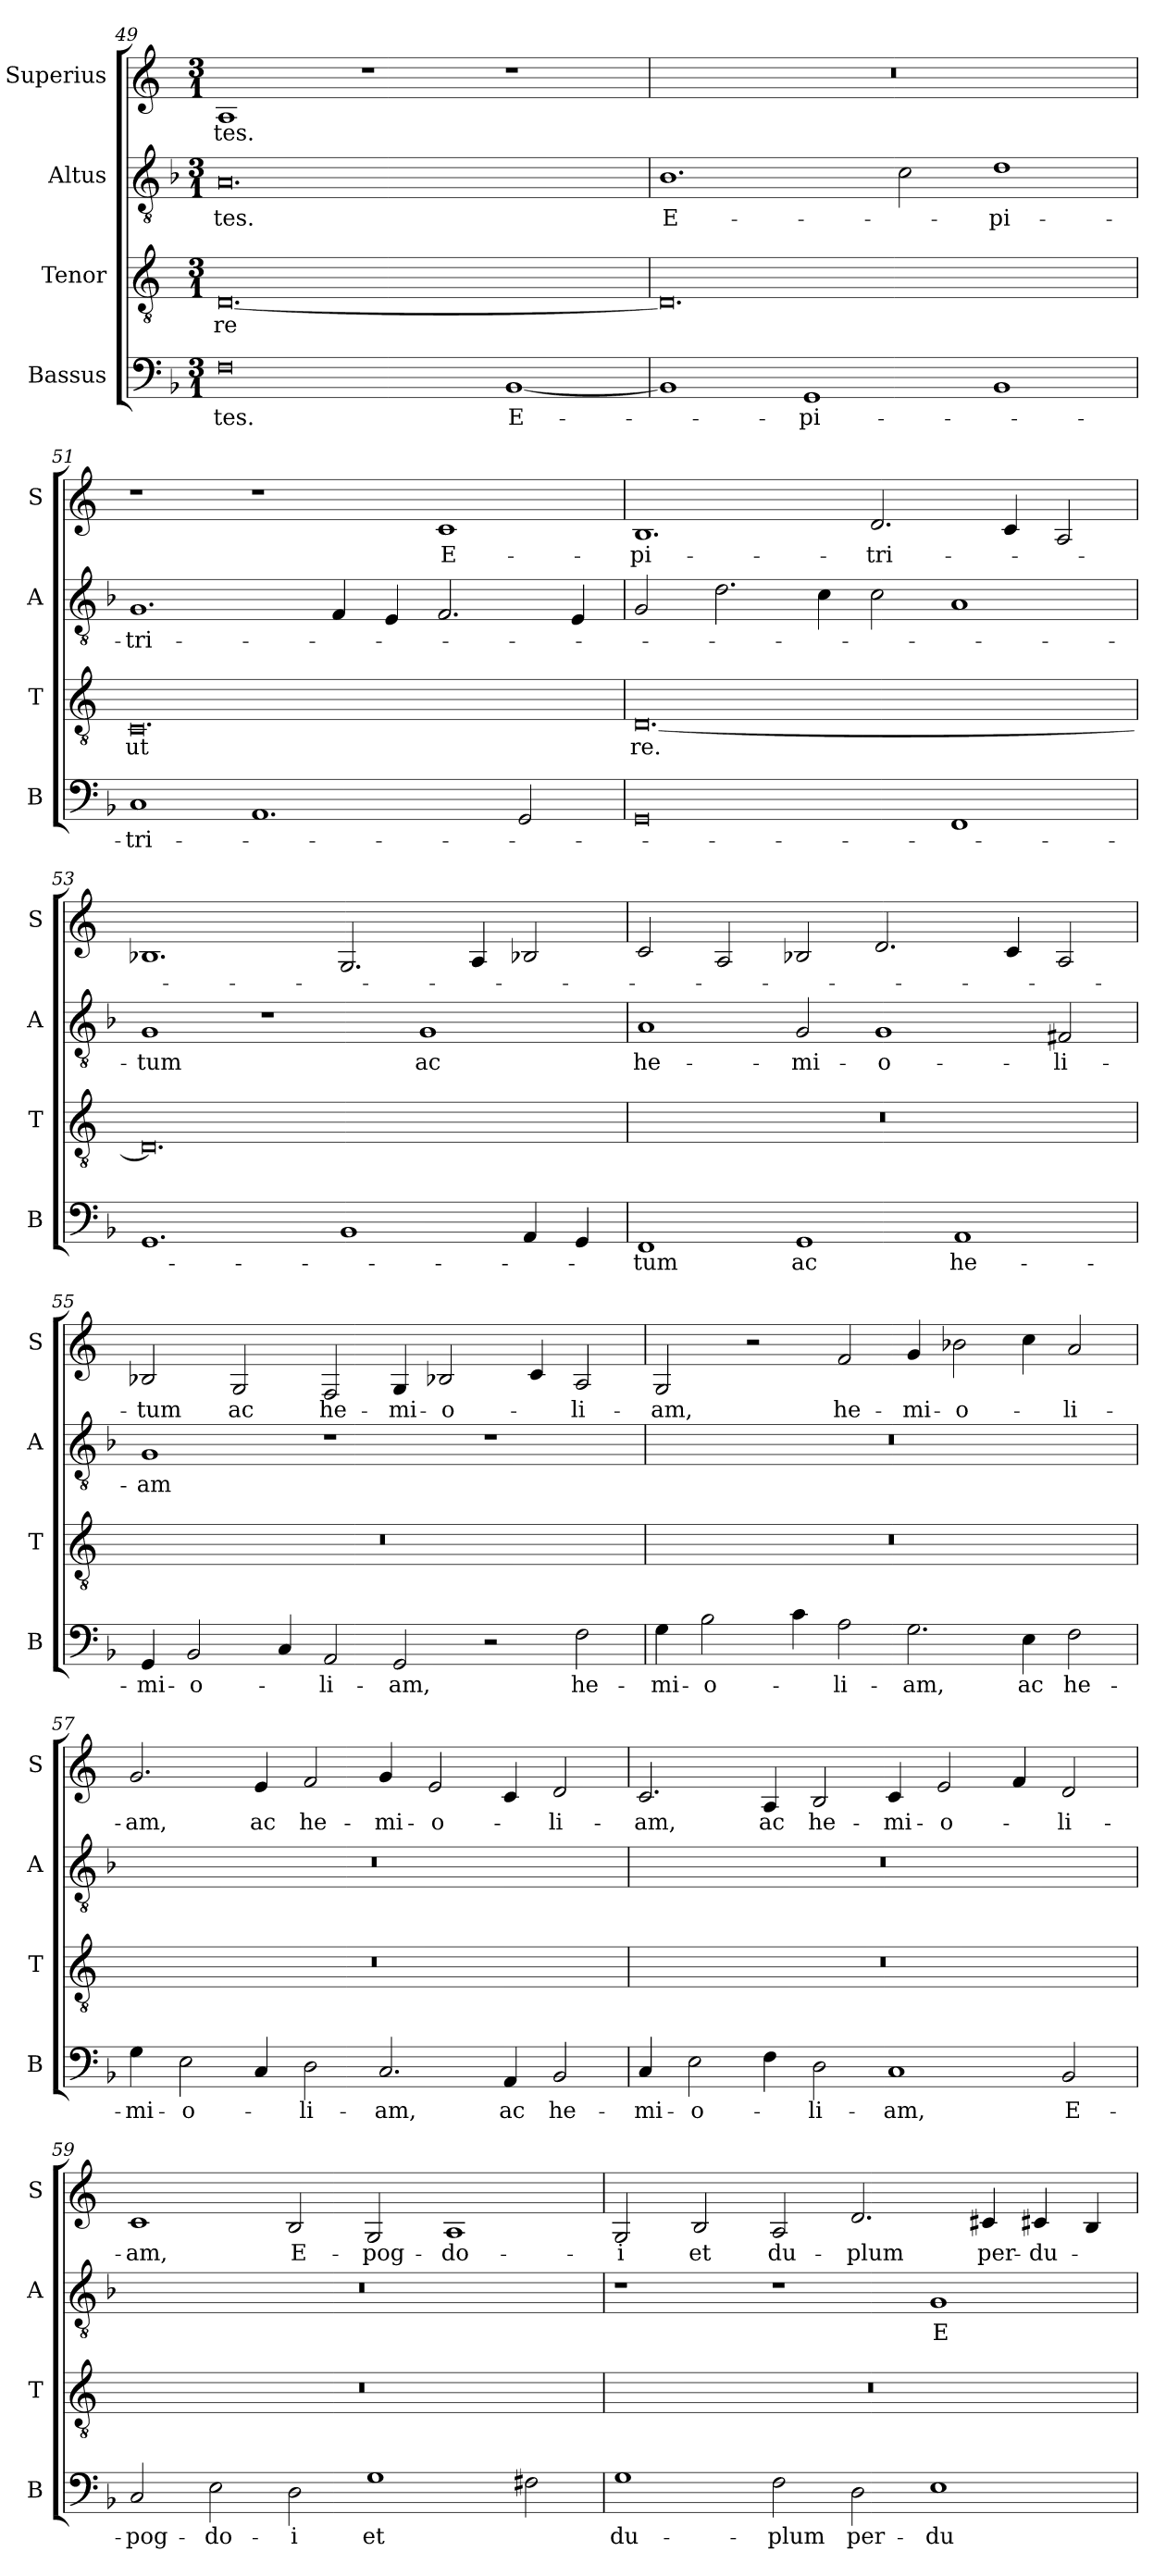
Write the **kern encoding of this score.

**kern	**text	**kern	**text	**kern	**text	**kern	**text
*part4	*part4	*part3	*part3	*part2	*part2	*part1	*part1
*staff4	*staff4	*staff3	*staff3	*staff2	*staff2	*staff1	*staff1
*I"Bassus	*	*I"Tenor	*	*I"Altus	*	*I"Superius	*
*I'B	*	*I'T	*	*I'A	*	*I'S	*
*clefF4	*	*clefGv2	*	*clefGv2	*	*clefG2	*
*k[b-]	*	*k[]	*	*k[b-]	*	*k[]	*
*M3/1	*	*M3/1	*	*M3/1	*	*M3/1	*
=49	=49	=49	=49	=49	=49	=49	=49
0F	-tes.	[0.D	re	0.A	-tes.	1A	-tes.
.	.	.	.	.	.	1r	.
[1BB-	E-	.	.	.	.	1r	.
=50	=50	=50	=50	=50	=50	=50	=50
1BB-]	.	0.D]	.	1.B-	E-	0.r	.
1GG	-pi-	.	.	.	.	.	.
.	.	.	.	2c	.	.	.
1BB-	.	.	.	1d	-pi-	.	.
=51	=51	=51	=51	=51	=51	=51	=51
1C	-tri-	0.C	ut	1.G	-tri-	1r	.
1.AA	.	.	.	.	.	1r	.
.	.	.	.	4F	.	.	.
.	.	.	.	4E	.	.	.
.	.	.	.	2.F	.	1c	E-
2GG	.	.	.	.	.	.	.
.	.	.	.	4E	.	.	.
=52	=52	=52	=52	=52	=52	=52	=52
0GG	.	[0.D	re.	2G	.	1.B	-pi-
.	.	.	.	2.d	.	.	.
.	.	.	.	4c	.	.	.
.	.	.	.	2c	.	2.d	-tri-
1FF	.	.	.	1A	.	.	.
.	.	.	.	.	.	4c	.
.	.	.	.	.	.	2A	.
=53	=53	=53	=53	=53	=53	=53	=53
1.GG	.	0.D]	.	1G	-tum	1.B-X	.
.	.	.	.	1r	.	.	.
1BB-	.	.	.	.	.	2.G	.
.	.	.	.	1G	ac	.	.
.	.	.	.	.	.	4A	.
4AA	.	.	.	.	.	2B-X	.
4GG	.	.	.	.	.	.	.
=54	=54	=54	=54	=54	=54	=54	=54
1FF	-tum	0.r	.	1A	he-	2c	.
.	.	.	.	.	.	2A	.
1GG	ac	.	.	2G	-mi-	2B-X	.
.	.	.	.	1G	-o-	2.d	.
1AA	he-	.	.	.	.	.	.
.	.	.	.	.	.	4c	.
.	.	.	.	2F#X	-li-	2A	.
=55	=55	=55	=55	=55	=55	=55	=55
4GG	-mi-	0.r	.	1G	-am	2B-X	-tum
2BB-	-o-	.	.	.	.	.	.
.	.	.	.	.	.	2G	ac
4C	.	.	.	.	.	.	.
2AA	-li-	.	.	1r	.	2F	he-
2GG	-am,	.	.	.	.	4G	-mi-
.	.	.	.	.	.	2B-X	-o-
2r	.	.	.	1r	.	.	.
.	.	.	.	.	.	4c	.
2F	he-	.	.	.	.	2A	-li-
=56	=56	=56	=56	=56	=56	=56	=56
4G	-mi-	0.r	.	0.r	.	2G	-am,
2B-	-o-	.	.	.	.	.	.
.	.	.	.	.	.	2r	.
4c	.	.	.	.	.	.	.
2A	-li-	.	.	.	.	2f	he-
2.G	-am,	.	.	.	.	4g	-mi-
.	.	.	.	.	.	2b-X	-o-
4E	ac	.	.	.	.	4cc	.
2F	he-	.	.	.	.	2a	-li-
=57	=57	=57	=57	=57	=57	=57	=57
4G	-mi-	0.r	.	0.r	.	2.g	-am,
2E	-o-	.	.	.	.	.	.
4C	.	.	.	.	.	4e	ac
2D	-li-	.	.	.	.	2f	he-
2.C	-am,	.	.	.	.	4g	-mi-
.	.	.	.	.	.	2e	-o-
4AA	ac	.	.	.	.	4c	.
2BB-	he-	.	.	.	.	2d	-li-
=58	=58	=58	=58	=58	=58	=58	=58
4C	-mi-	0.r	.	0.r	.	2.c	-am,
2E	-o-	.	.	.	.	.	.
4F	.	.	.	.	.	4A	ac
2D	-li-	.	.	.	.	2B	he-
1C	-am,	.	.	.	.	4c	-mi-
.	.	.	.	.	.	2e	-o-
.	.	.	.	.	.	4f	.
2BB-	E-	.	.	.	.	2d	-li-
=59	=59	=59	=59	=59	=59	=59	=59
2C	-pog-	0.r	.	0.r	.	1c	-am,
2E	-do-	.	.	.	.	.	.
2D	-i	.	.	.	.	2B	E-
1G	et	.	.	.	.	2G	-pog-
.	.	.	.	.	.	1A	-do-
2F#X	.	.	.	.	.	.	.
=60	=60	=60	=60	=60	=60	=60	=60
1G	du-	0.r	.	1r	.	2G	-i
.	.	.	.	.	.	2B	et
2F	-plum	.	.	1r	.	2A	du-
2D	per-	.	.	.	.	2.d	-plum
1E	-du-	.	.	1G	E-	.	.
.	.	.	.	.	.	4c#X	per-
.	.	.	.	.	.	4c#X	-du-
.	.	.	.	.	.	4B	.
=	=	=	=	=	=	=	=
*-	*-	*-	*-	*-	*-	*-	*-
